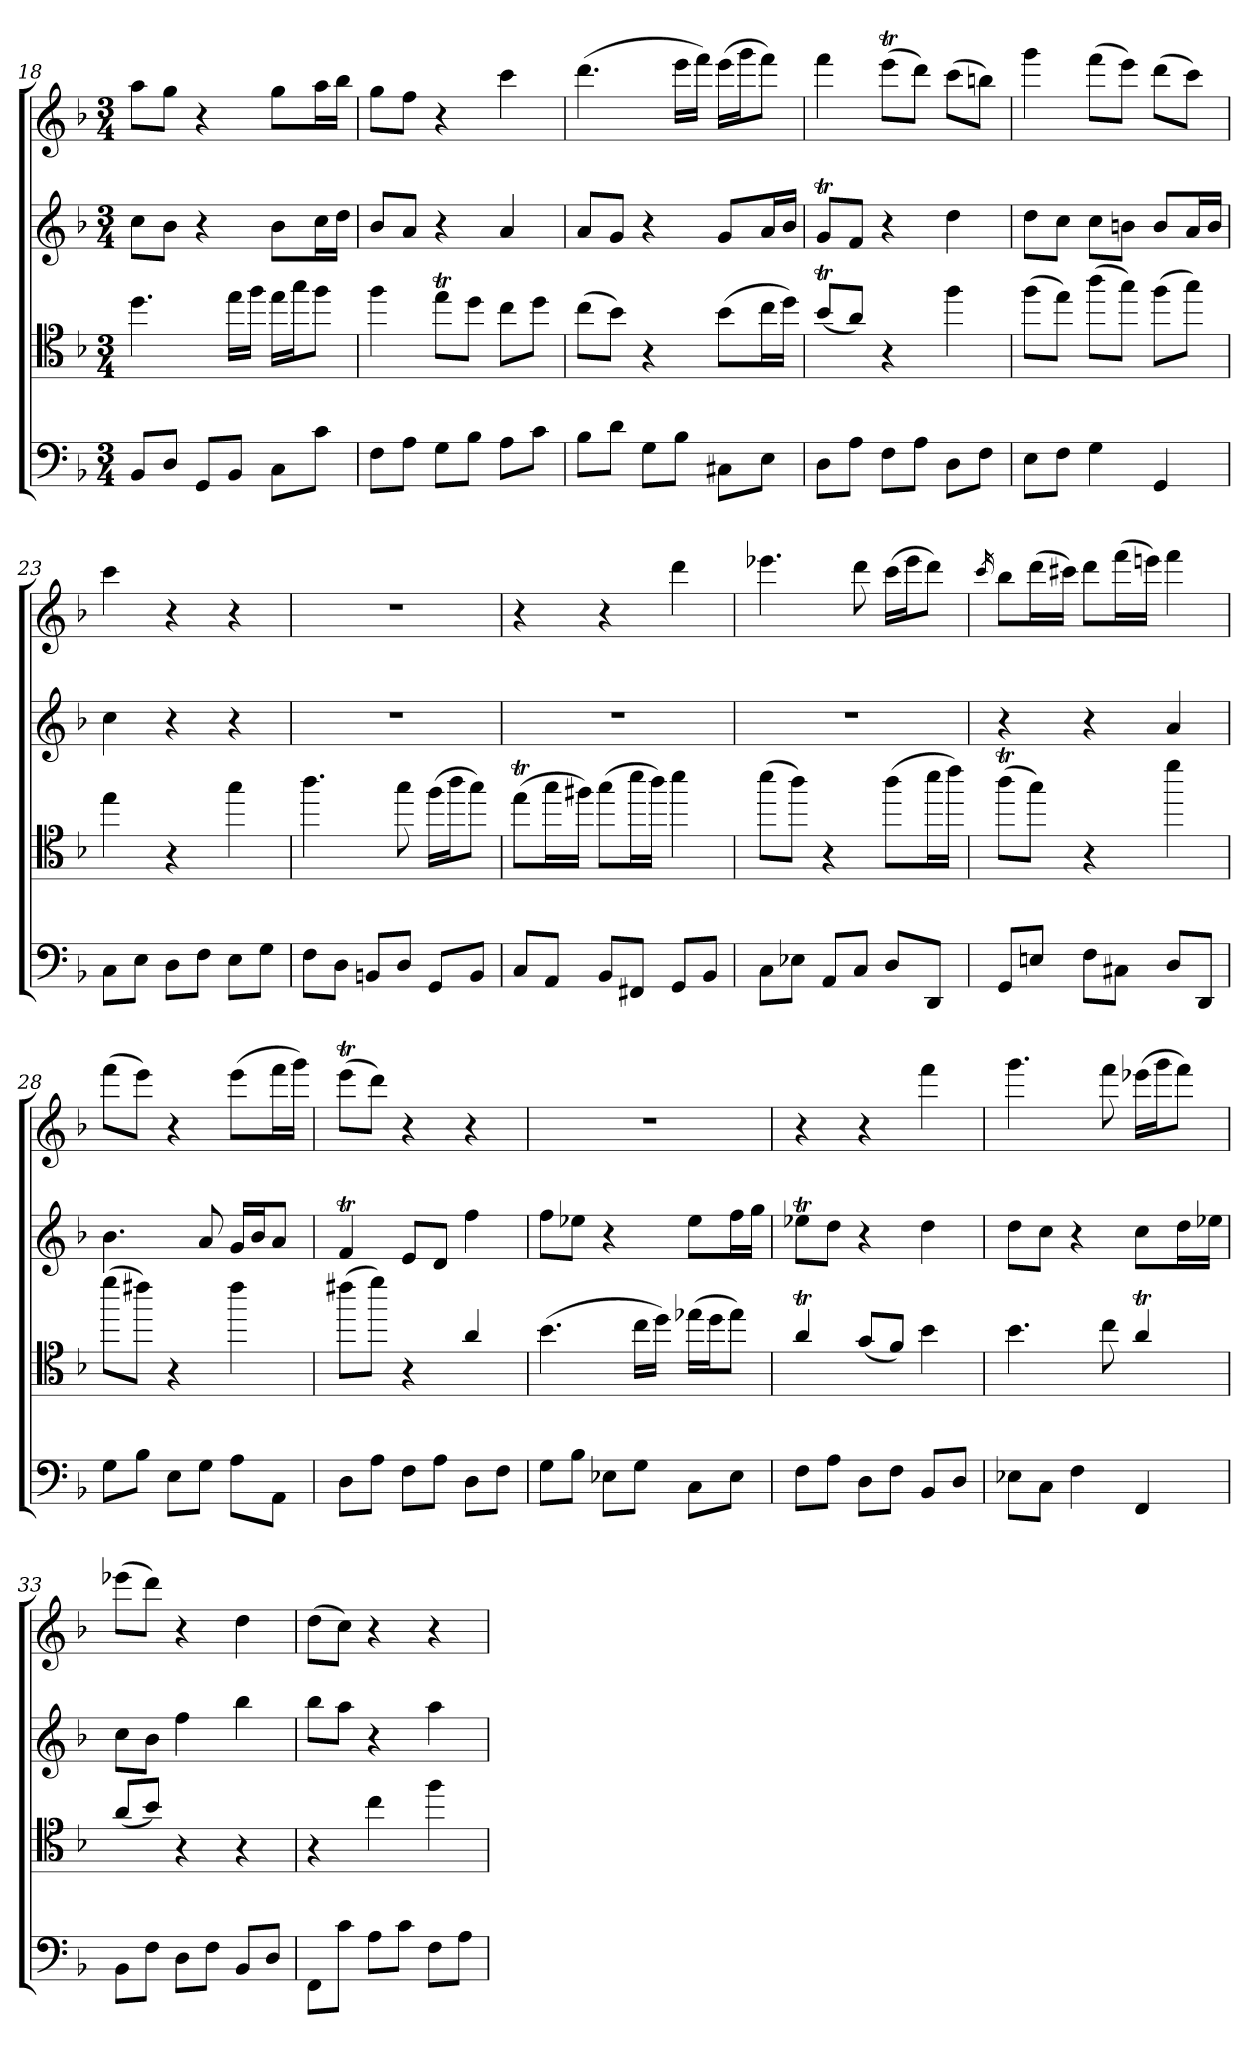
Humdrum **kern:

**kern	**kern	**kern	**kern
*part4	*part3	*part2	*part1
*staff4	*staff3	*staff2	*staff1
*clefF4	*clefC4	*clefG2	*clefG2
*k[b-]	*k[b-]	*k[b-]	*k[b-]
*F:	*F:	*F:	*F:
*M3/4	*M3/4	*M3/4	*M3/4
=18	=18	=18	=18
8BB-/L	4.dd\	8cc\L	8aa\L
8D/J	.	8b-\J	8gg\J
8GG/L	.	4r	4r
8BB-/J	16ee\LL	.	.
.	16ff\JJ	.	.
8C\L	16ee\LL	8b-\L	8gg\L
.	16gg\J	.	.
8c\J	8ff\J	16cc\L	16aa\L
.	.	16dd\JJ	16bb-\JJ
=19	=19	=19	=19
8F\L	4ff\	8b-/L	8gg\L
8A\J	.	8a/J	8ff\J
8G\L	8eet\L	4r	4r
8B-\J	8dd\J	.	.
8A\L	8cc\L	4a/	4ccc\
8c\J	8dd\J	.	.
=20	=20	=20	=20
8B-\L	(>8cc\L	8a/L	(>4.ddd\
8d\J	8b-\J)	8g/J	.
8G\L	4r	4r	.
8B-\J	.	.	16eee\LL
.	.	.	16fff\JJ)
8C#\L	(>8b-\L	8g/L	(>16eee\LL
.	.	.	16ggg\J
8E\J	16cc\L	16a/L	8fff\J)
.	16dd\JJ)	16b-/JJ	.
=21	=21	=21	=21
8D\L	(<8b-T/L	8gT/L	4fff\
8A\J	8a/J)	8f/J	.
8F\L	4r	4r	(>8eeet\L
8A\J	.	.	8ddd\J)
8D\L	4ff\	4dd\	(>8ccc\L
8F\J	.	.	8bbn\J)
=22	=22	=22	=22
8E\L	(>8ff\L	8dd\L	4ggg\
8F\J	8ee\J)	8cc\J	.
4G\	(>8aa\L	8cc\L	(>8fff\L
.	8gg\J)	8bn\J	8eee\J)
4GG/	(>8ff\L	8b/L	(>8ddd\L
.	8gg\J)	16a/L	8ccc\J)
.	.	16b/JJ	.
=23	=23	=23	=23
8C\L	4ee\	4cc\	4ccc\
8E\J	.	.	.
8D\L	4r	4r	4r
8F\J	.	.	.
8E\L	4gg\	4r	4r
8G\J	.	.	.
=24	=24	=24	=24
8F\L	4.aa\	2.r	2.r
8D\J	.	.	.
8BBn/L	.	.	.
8D/J	8gg\	.	.
8GG/L	(>16ff\LL	.	.
.	16aa\J	.	.
8BB/J	8gg\J)	.	.
=25	=25	=25	=25
8C/L	(>8eet\L	2.r	4r
8AA/J	16gg\L	.	.
.	16ff#\JJ)	.	.
8BB-/L	(>8gg\L	.	4r
8FF#/J	16bb-\L	.	.
.	16aa\JJ)	.	.
8GG/L	4bb-\	.	4ddd\
8BB-/J	.	.	.
=26	=26	=26	=26
8C\L	(>8bb-\L	2.r	4.eee-\
8E-\J	8aa\J)	.	.
8AA/L	4r	.	.
8C/J	.	.	8ddd\
8D/L	(>8aa\L	.	(>16ccc\LL
.	.	.	16eee-\J
8DD/J	16bb-\L	.	8ddd\J)
.	16ccc\JJ)	.	.
=27	=27	=27	=27
.	.	.	16qccc/
8GG/L	(>8aat\L	4r	8bb-\L
8En/J	8gg\J)	.	(>16ddd\L
.	.	.	16ccc#\JJ)
8F\L	4r	4r	8ddd\L
8C#\J	.	.	(>16fff\L
.	.	.	16eeen\JJ)
8D/L	4ddd\	4a/	4fff\
8DD/J	.	.	.
=28	=28	=28	=28
8G\L	(>8ddd\L	4.b-\	(>8fff\L
8B-\J	8ccc#\J)	.	8eee\J)
8E\L	4r	.	4r
8G\J	.	8a/	.
8A\L	4ccc#\	16g/LL	(>8eee\L
.	.	16b-/J	.
8AA\J	.	8a/J	16fff\L
.	.	.	16ggg\JJ)
=29	=29	=29	=29
8D\L	(>8ccc#\L	4fT/	(>8eeet\L
8A\J	8ddd\J)	.	8ddd\J)
8F\L	4r	8e/L	4r
8A\J	.	8d/J	.
8D\L	4a/	4ff\	4r
8F\J	.	.	.
=30	=30	=30	=30
8G\L	(>4.b-\	8ff\L	2.r
8B-\J	.	8ee-\J	.
8E-\L	.	4r	.
8G\J	16cc\LL	.	.
.	16dd\JJ)	.	.
8C\L	(>16ee-\LL	8ee-\L	.
.	16dd\J	.	.
8E-\J	8ee-\J)	16ff\L	.
.	.	16gg\JJ	.
=31	=31	=31	=31
8F\L	4at/	8ee-T\L	4r
8A\J	.	8dd\J	.
8D\L	(<8g/L	4r	4r
8F\J	8f/J)	.	.
8BB-/L	4b-\	4dd\	4fff\
8D/J	.	.	.
=32	=32	=32	=32
8E-\L	4.b-\	8dd\L	4.ggg\
8C\J	.	8cc\J	.
4F\	.	4r	.
.	8cc\	.	8fff\
4FF/	4at/	8cc\L	(>16eee-\LL
.	.	.	16ggg\J
.	.	16dd\L	8fff\J)
.	.	16ee-\JJ	.
=33	=33	=33	=33
8BB-\L	(<8a/L	8cc\L	(>8eee-\L
8F\J	8b-/J)	8b-\J	8ddd\J)
8D\L	4r	4ff\	4r
8F\J	.	.	.
8BB-/L	4r	4bb-\	4dd\
8D/J	.	.	.
=34	=34	=34	=34
8FF\L	4r	8bb-\L	(>8dd\L
8c\J	.	8aa\J	8cc\J)
8A\L	4cc\	4r	4r
8c\J	.	.	.
8F\L	4ff\	4aa\	4r
8A\J	.	.	.
=	=	=	=
*-	*-	*-	*-
